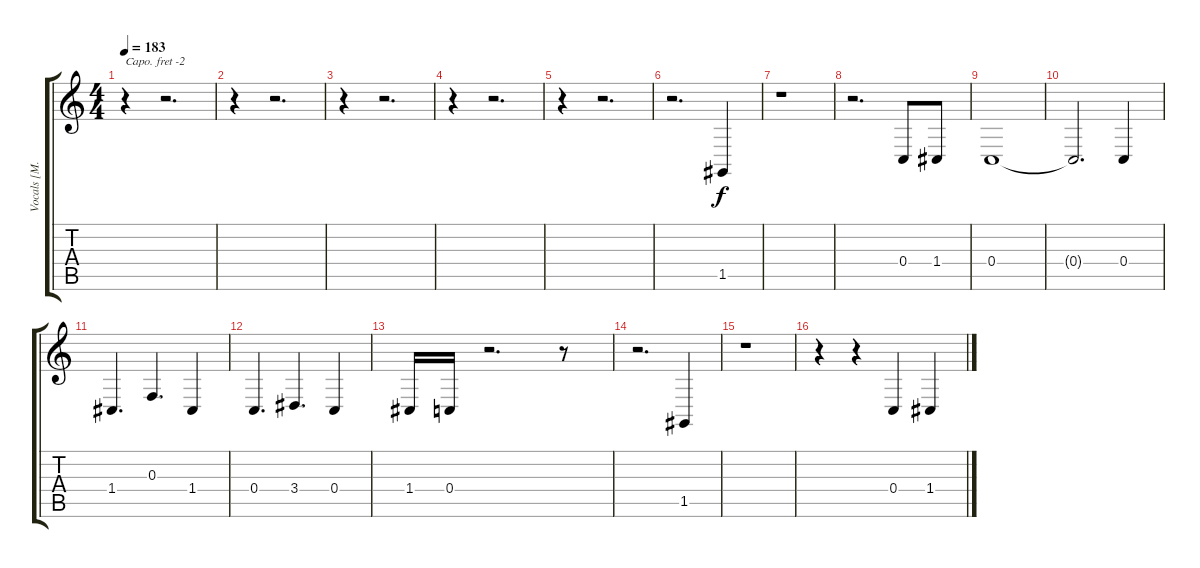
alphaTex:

\track ("Vocals [M. Shadows]" "Vocals [M.") {instrument oboe}
\staff {score tabs}
\capo -2
\tuning (E4 B3 G3 D3 A2 E2) {hide}
\ts (4 4)
\tempo 183
\clef g2
\ks c
r.4{dy f} r.2{d} |
r.4 r.2{d} |
r.4 r.2{d} |
r.4 r.2{d} |
r.4 r.2{d} |
r.2{d} 1.5.4 |
r.1 |
r.2{d} 0.4.8 1.4.8 |
0.4.1 |
0.4{t}.2{d} 0.4.4 |
1.4.4{d} 0.3.4{d} 1.4.4 |
0.4.4{d} 3.4.4{d} 0.4.4 |
1.4.16 0.4.16 r.2{d} r.8 |
r.2{d} 1.5.4 |
r.1 |
r.4 r.4 0.4.4 1.4.4
